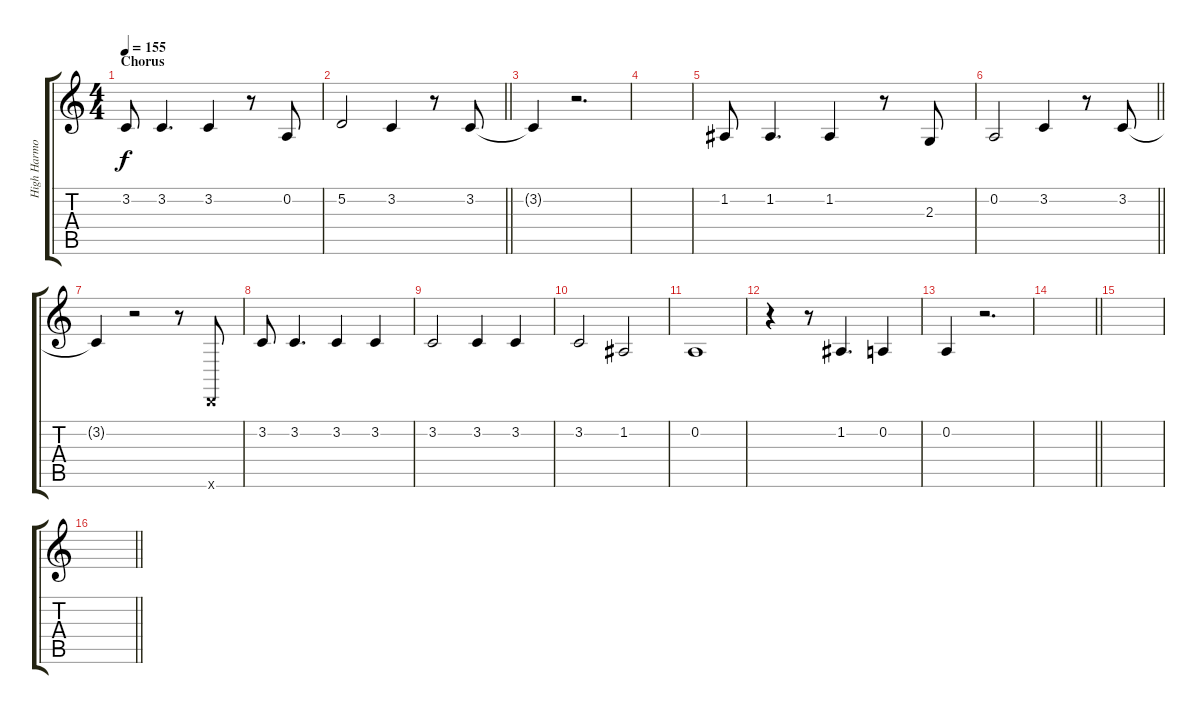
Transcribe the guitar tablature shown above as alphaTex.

\track ("High Harmony" "High Harmo") {instrument frenchhorn}
\staff {score tabs}
\tuning (D4 A3 F3 C3 G2 D2) {hide}
\ts (4 4)
\section ("" "Chorus")
\tempo 155
\clef g2
\ks c
3.2.8{dy f} 3.2.4{d} 3.2.4 r.8 0.2.8 |
\barLineRight lightlight
5.2.2 3.2.4 r.8 3.2.8 |
3.2{t}.4 r.2{d} |
|
1.2.8 1.2.4{d} 1.2.4 r.8 2.3.8 |
\barLineRight lightlight
0.2.2 3.2.4 r.8 3.2.8 |
3.2{t}.4 r.2 r.8 0.6{x}.8 |
3.2.8 3.2.4{d} 3.2.4 3.2.4 |
3.2.2 3.2.4 3.2.4 |
3.2.2 1.2.2 |
0.2.1 |
r.4 r.8 1.2.4{d} 0.2.4 |
0.2.4 r.2{d} |
\barLineRight lightlight
|
|
\barLineRight lightlight
